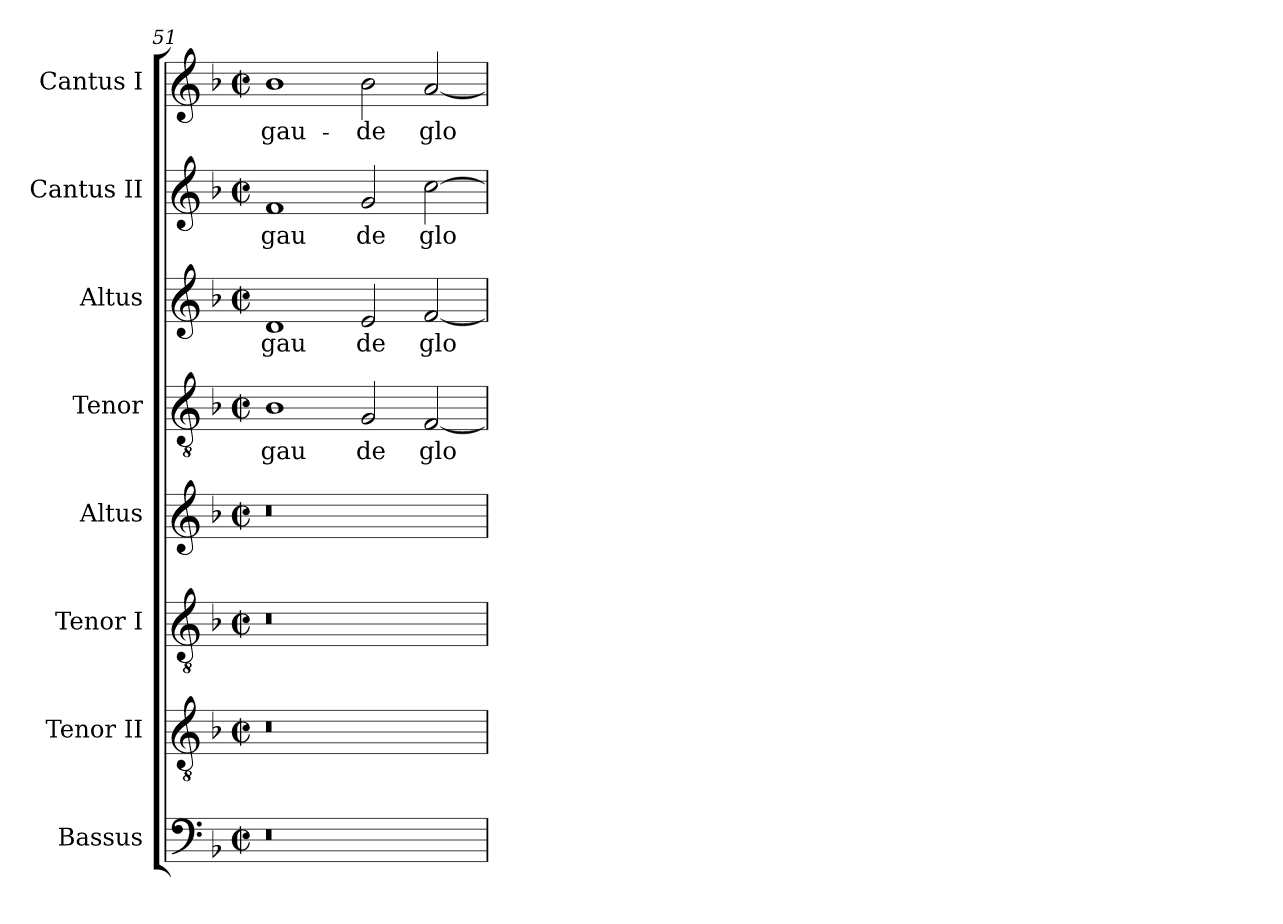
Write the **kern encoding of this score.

**kern	**kern	**kern	**kern	**kern	**text	**kern	**text	**kern	**text	**kern	**text
*part8	*part7	*part6	*part5	*part4	*part4	*part3	*part3	*part2	*part2	*part1	*part1
*staff8	*staff7	*staff6	*staff5	*staff4	*staff4	*staff3	*staff3	*staff2	*staff2	*staff1	*staff1
*I"Bassus	*I"Tenor II	*I"Tenor I	*I"Altus	*I"Tenor	*	*I"Altus	*	*I"Cantus II	*	*I"Cantus I	*
*clefF4	*clefGv2	*clefGv2	*clefG2	*clefGv2	*	*clefG2	*	*clefG2	*	*clefG2	*
*k[b-]	*k[b-]	*k[b-]	*k[b-]	*k[b-]	*	*k[b-]	*	*k[b-]	*	*k[b-]	*
*F:	*F:	*F:	*F:	*F:	*	*F:	*	*F:	*	*F:	*
*M2/2	*M2/2	*M2/2	*M2/2	*M2/2	*	*M2/2	*	*M2/2	*	*M2/2	*
*met(c|)	*met(c|)	*met(c|)	*met(c|)	*met(c|)	*	*met(c|)	*	*met(c|)	*	*met(c|)	*
=51	=51	=51	=51	=51	=51	=51	=51	=51	=51	=51	=51
!	!	!	!	!	!LO:LY:b:cj	!	!LO:LY:b:cj	!	!LO:LY:b:cj	!	!LO:LY:b:cj
0r	0r	0r	0r	1B-	gau	1d	gau	1f	gau	1b-	gau-
!	!	!	!	!	!LO:LY:b:cj	!	!LO:LY:b:cj	!	!LO:LY:b:cj	!	!LO:LY:b:cj
.	.	.	.	2G/	de	2e/	de	2g/	de	2b-\	-de
!	!	!	!	!	!LO:LY:b	!	!LO:LY:b	!	!LO:LY:b	!	!LO:LY:b
.	.	.	.	[>2F/	glo	[>2f/	glo	[<2cc\	glo	[>2a/	glo-
=	=	=	=	=	=	=	=	=	=	=	=
*-	*-	*-	*-	*-	*-	*-	*-	*-	*-	*-	*-
